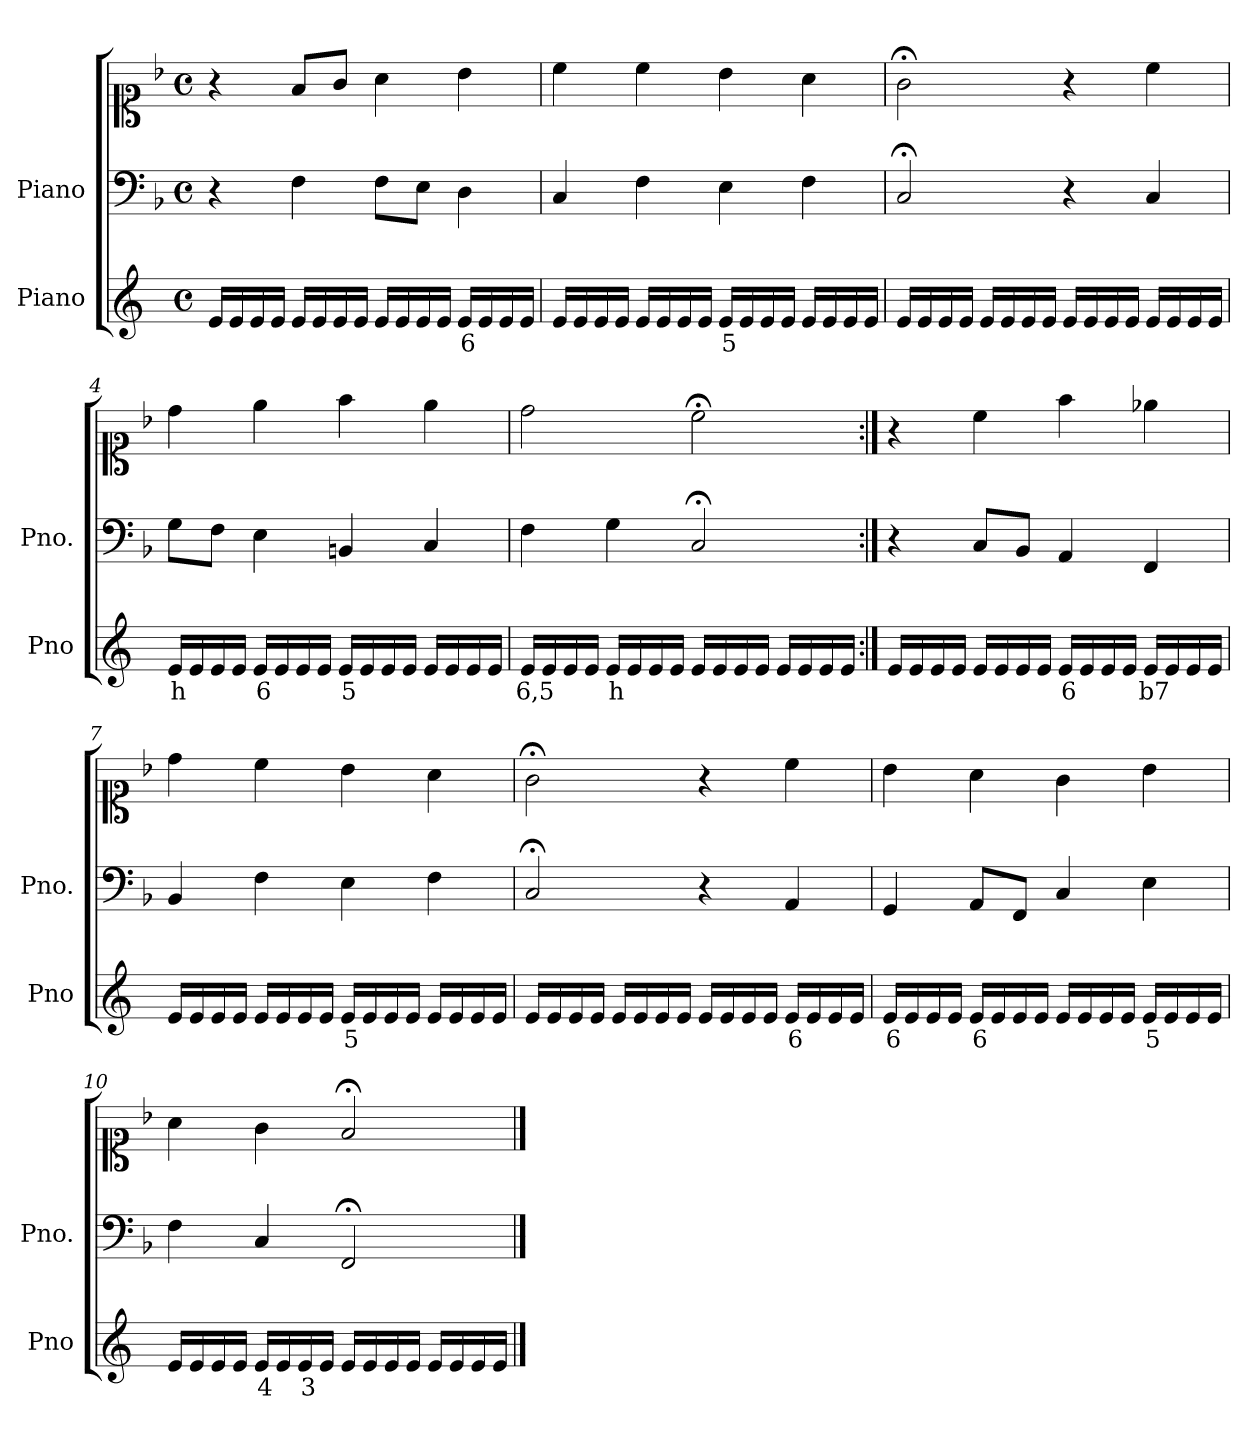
**kern	**text	**kern	**kern
*part2	*part2	*part1	*part1
*staff3	*staff3	*staff2	*staff1
*I"Piano	*	*I"Piano	*
*I'Pno	*	*I'Pno.	*
*clefG2	*	*clefF4	*clefC1
*k[]	*	*k[b-]	*k[b-]
*M4/4	*	*M4/4	*M4/4
*met(c)	*	*met(c)	*met(c)
=1	=1	=1	=1
16e/LL	.	4r	4r
16e/	.	.	.
16e/	.	.	.
16e/JJ	.	.	.
16e/LL	.	4F\	8f/L
16e/	.	.	.
16e/	.	.	8g/J
16e/JJ	.	.	.
16e/LL	.	8F\L	4a\
16e/	.	.	.
!	!LO:LY:b	!	!
16e/	_	8E\J	.
16e/JJ	.	.	.
!	!LO:LY:b	!	!
16e/LL	6	4D\	4b-\
16e/	.	.	.
16e/	.	.	.
16e/JJ	.	.	.
=2	=2	=2	=2
16e/LL	.	4C/	4cc\
16e/	.	.	.
16e/	.	.	.
16e/JJ	.	.	.
16e/LL	.	4F\	4cc\
16e/	.	.	.
16e/	.	.	.
16e/JJ	.	.	.
!	!LO:LY:b	!	!
16e/LL	5	4E\	4b-\
16e/	.	.	.
16e/	.	.	.
16e/JJ	.	.	.
16e/LL	.	4F\	4a\
16e/	.	.	.
16e/	.	.	.
16e/JJ	.	.	.
=3	=3	=3	=3
16e/LL	.	2C;</	2g;<\
16e/	.	.	.
16e/	.	.	.
16e/JJ	.	.	.
16e/LL	.	.	.
16e/	.	.	.
16e/	.	.	.
16e/JJ	.	.	.
16e/LL	.	4r	4r
16e/	.	.	.
16e/	.	.	.
16e/JJ	.	.	.
16e/LL	.	4C/	4cc\
16e/	.	.	.
16e/	.	.	.
16e/JJ	.	.	.
=4	=4	=4	=4
!	!LO:LY:b	!	!
16e/LL	h	8G\L	4dd\
16e/	.	.	.
!	!LO:LY:b	!	!
16e/	_	8F\J	.
16e/JJ	.	.	.
!	!LO:LY:b	!	!
16e/LL	6	4E\	4ee\
16e/	.	.	.
16e/	.	.	.
16e/JJ	.	.	.
!	!LO:LY:b	!	!
16e/LL	5	4BBn/	4ff\
16e/	.	.	.
16e/	.	.	.
16e/JJ	.	.	.
16e/LL	.	4C/	4ee\
16e/	.	.	.
16e/	.	.	.
16e/JJ	.	.	.
=5	=5	=5	=5
!	!LO:LY:b	!	!
16e/LL	6,5	4F\	2dd\
16e/	.	.	.
16e/	.	.	.
16e/JJ	.	.	.
!	!LO:LY:b	!	!
16e/LL	h	4G\	.
16e/	.	.	.
16e/	.	.	.
16e/JJ	.	.	.
16e/LL	.	2C;</	2cc;<\
16e/	.	.	.
16e/	.	.	.
16e/JJ	.	.	.
16e/LL	.	.	.
16e/	.	.	.
16e/	.	.	.
16e/JJ	.	.	.
=6:|!	=6:|!	=6:|!	=6:|!
16e/LL	.	4r	4r
16e/	.	.	.
16e/	.	.	.
16e/JJ	.	.	.
16e/LL	.	8C/L	4cc\
16e/	.	.	.
!	!LO:LY:b	!	!
16e/	_	8BB-/J	.
16e/JJ	.	.	.
!	!LO:LY:b	!	!
16e/LL	6	4AA/	4ff\
16e/	.	.	.
16e/	.	.	.
16e/JJ	.	.	.
!	!LO:LY:b	!	!
16e/LL	b7	4FF/	4ee-X\
16e/	.	.	.
16e/	.	.	.
16e/JJ	.	.	.
=7	=7	=7	=7
16e/LL	.	4BB-/	4dd\
16e/	.	.	.
16e/	.	.	.
16e/JJ	.	.	.
16e/LL	.	4F\	4cc\
16e/	.	.	.
16e/	.	.	.
16e/JJ	.	.	.
!	!LO:LY:b	!	!
16e/LL	5	4E\	4b-\
16e/	.	.	.
16e/	.	.	.
16e/JJ	.	.	.
16e/LL	.	4F\	4a\
16e/	.	.	.
16e/	.	.	.
16e/JJ	.	.	.
=8	=8	=8	=8
16e/LL	.	2C;</	2g;<\
16e/	.	.	.
16e/	.	.	.
16e/JJ	.	.	.
16e/LL	.	.	.
16e/	.	.	.
16e/	.	.	.
16e/JJ	.	.	.
16e/LL	.	4r	4r
16e/	.	.	.
16e/	.	.	.
16e/JJ	.	.	.
!	!LO:LY:b	!	!
16e/LL	6	4AA/	4cc\
16e/	.	.	.
16e/	.	.	.
16e/JJ	.	.	.
=9	=9	=9	=9
!	!LO:LY:b	!	!
16e/LL	6	4GG/	4b-\
16e/	.	.	.
16e/	.	.	.
16e/JJ	.	.	.
!	!LO:LY:b	!	!
16e/LL	6	8AA/L	4a\
16e/	.	.	.
!	!LO:LY:b	!	!
16e/	_	8FF/J	.
16e/JJ	.	.	.
16e/LL	.	4C/	4g\
16e/	.	.	.
16e/	.	.	.
16e/JJ	.	.	.
!	!LO:LY:b	!	!
16e/LL	5	4E\	4b-\
16e/	.	.	.
16e/	.	.	.
16e/JJ	.	.	.
=10	=10	=10	=10
16e/LL	.	4F\	4a\
16e/	.	.	.
16e/	.	.	.
16e/JJ	.	.	.
!	!LO:LY:b	!	!
16e/LL	4	4C/	4g\
16e/	.	.	.
!	!LO:LY:b	!	!
16e/	3	.	.
16e/JJ	.	.	.
16e/LL	.	2FF;</	2f;</
16e/	.	.	.
16e/	.	.	.
16e/JJ	.	.	.
16e/LL	.	.	.
16e/	.	.	.
16e/	.	.	.
16e/JJ	.	.	.
==	==	==	==
*-	*-	*-	*-
